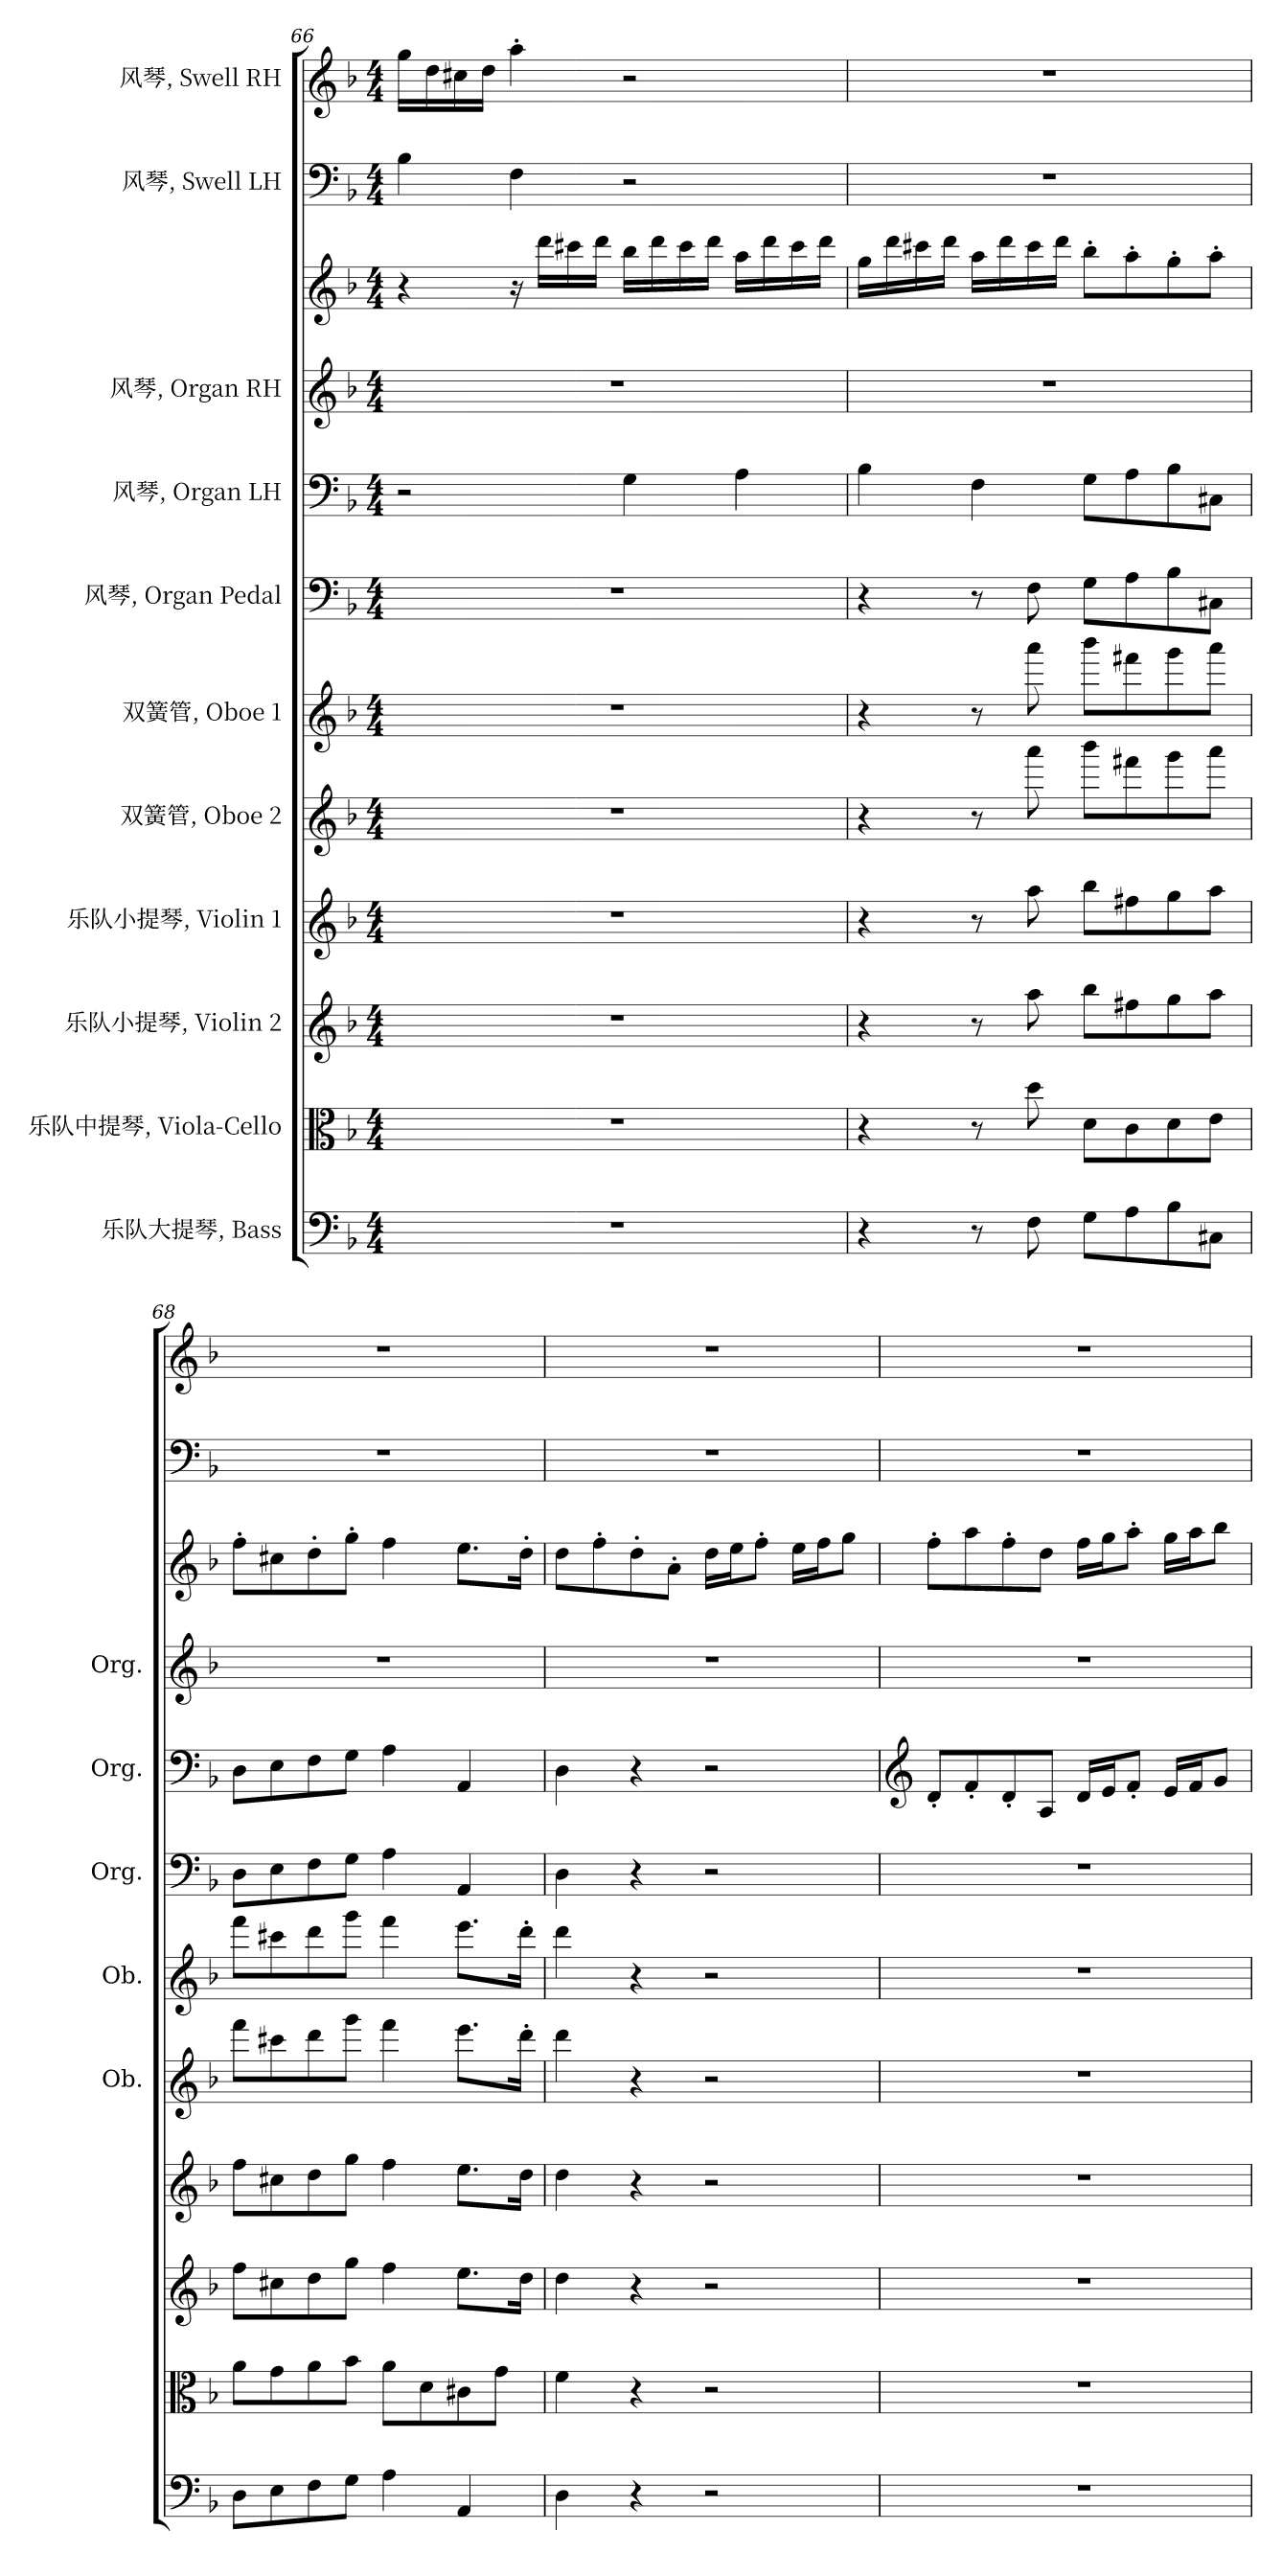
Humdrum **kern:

**kern	**kern	**kern	**kern	**kern	**kern	**kern	**kern	**kern	**kern	**kern	**kern
*part11	*part10	*part9	*part8	*part7	*part6	*part5	*part4	*part3	*part3	*part2	*part1
*staff12	*staff11	*staff10	*staff9	*staff8	*staff7	*staff6	*staff5	*staff4	*staff3	*staff2	*staff1
*I"乐队大提琴, Bass	*I"乐队中提琴, Viola-Cello	*I"乐队小提琴, Violin 2	*I"乐队小提琴, Violin 1	*I"双簧管, Oboe 2	*I"双簧管, Oboe 1	*I"风琴, Organ Pedal	*I"风琴, Organ LH	*I"风琴, Organ RH	*	*I"风琴, Swell LH	*I"风琴, Swell RH
*	*	*	*	*I'Ob.	*I'Ob.	*I'Org.	*I'Org.	*I'Org.	*	*	*
*clefF4	*clefC3	*clefG2	*clefG2	*clefG2	*clefG2	*clefF4	*clefF4	*clefG2	*clefG2	*clefF4	*clefG2
*k[b-]	*k[b-]	*k[b-]	*k[b-]	*k[b-]	*k[b-]	*k[b-]	*k[b-]	*k[b-]	*k[b-]	*k[b-]	*k[b-]
*M4/4	*M4/4	*M4/4	*M4/4	*M4/4	*M4/4	*M4/4	*M4/4	*M4/4	*M4/4	*M4/4	*M4/4
=66	=66	=66	=66	=66	=66	=66	=66	=66	=66	=66	=66
1r	1r	1r	1r	1r	1r	1r	2r	1r	4r	4B-\	16gg\LL
.	.	.	.	.	.	.	.	.	.	.	16dd\
.	.	.	.	.	.	.	.	.	.	.	16cc#X\
.	.	.	.	.	.	.	.	.	.	.	16dd\JJ
.	.	.	.	.	.	.	.	.	16r	4F\	4aa'\
.	.	.	.	.	.	.	.	.	16ddd\LL	.	.
.	.	.	.	.	.	.	.	.	16ccc#X\	.	.
.	.	.	.	.	.	.	.	.	16ddd\JJ	.	.
.	.	.	.	.	.	.	4G\	.	16bb-\LL	2r	2r
.	.	.	.	.	.	.	.	.	16ddd\	.	.
.	.	.	.	.	.	.	.	.	16ccc#\	.	.
.	.	.	.	.	.	.	.	.	16ddd\JJ	.	.
.	.	.	.	.	.	.	4A\	.	16aa\LL	.	.
.	.	.	.	.	.	.	.	.	16ddd\	.	.
.	.	.	.	.	.	.	.	.	16ccc#\	.	.
.	.	.	.	.	.	.	.	.	16ddd\JJ	.	.
!!LO:PB:g=z
=67	=67	=67	=67	=67	=67	=67	=67	=67	=67	=67	=67
4r	4r	4r	4r	4r	4r	4r	4B-\	1r	16gg\LL	1r	1r
.	.	.	.	.	.	.	.	.	16ddd\	.	.
.	.	.	.	.	.	.	.	.	16ccc#X\	.	.
.	.	.	.	.	.	.	.	.	16ddd\JJ	.	.
8r	8r	8r	8r	8r	8r	8r	4F\	.	16aa\LL	.	.
.	.	.	.	.	.	.	.	.	16ddd\	.	.
8F\	8dd\	8aa\	8aa\	8aaa\	8aaa\	8F\	.	.	16ccc#\	.	.
.	.	.	.	.	.	.	.	.	16ddd\JJ	.	.
8G\L	8d\L	8bb-\L	8bb-\L	8bbb-\L	8bbb-\L	8G\L	8G\L	.	8bb-'\L	.	.
8A\	8c\	8ff#X\	8ff#X\	8fff#X\	8fff#X\	8A\	8A\	.	8aa'\	.	.
8B-\	8d\	8gg\	8gg\	8ggg\	8ggg\	8B-\	8B-\	.	8gg'\	.	.
8C#X\J	8e\J	8aa\J	8aa\J	8aaa\J	8aaa\J	8C#X\J	8C#X\J	.	8aa'\J	.	.
=68	=68	=68	=68	=68	=68	=68	=68	=68	=68	=68	=68
8D\L	8a\L	8ff\L	8ff\L	8fff\L	8fff\L	8D\L	8D\L	1r	8ff'\L	1r	1r
8E\	8g\	8cc#X\	8cc#X\	8ccc#X\	8ccc#X\	8E\	8E\	.	8cc#X\	.	.
8F\	8a\	8dd\	8dd\	8ddd\	8ddd\	8F\	8F\	.	8dd'\	.	.
8G\J	8b-\J	8gg\J	8gg\J	8ggg\J	8ggg\J	8G\J	8G\J	.	8gg'\J	.	.
4A\	8a\L	4ff\	4ff\	4fff\	4fff\	4A\	4A\	.	4ff\	.	.
.	8d\	.	.	.	.	.	.	.	.	.	.
4AA/	8c#X\	8.ee\L	8.ee\L	8.eee\L	8.eee\L	4AA/	4AA/	.	8.ee\L	.	.
.	8g\J	.	.	.	.	.	.	.	.	.	.
.	.	16dd\Jk	16dd\Jk	16ddd'\Jk	16ddd'\Jk	.	.	.	16dd'\Jk	.	.
=69	=69	=69	=69	=69	=69	=69	=69	=69	=69	=69	=69
4D\	4f\	4dd\	4dd\	4ddd\	4ddd\	4D\	4D\	1r	8dd\L	1r	1r
.	.	.	.	.	.	.	.	.	8ff'\	.	.
4r	4r	4r	4r	4r	4r	4r	4r	.	8dd'\	.	.
.	.	.	.	.	.	.	.	.	8a'\J	.	.
2r	2r	2r	2r	2r	2r	2r	2r	.	16dd\LL	.	.
.	.	.	.	.	.	.	.	.	16ee\J	.	.
.	.	.	.	.	.	.	.	.	8ff'\J	.	.
.	.	.	.	.	.	.	.	.	16ee\LL	.	.
.	.	.	.	.	.	.	.	.	16ff\J	.	.
.	.	.	.	.	.	.	.	.	8gg\J	.	.
!!LO:PB:g=z
=70	=70	=70	=70	=70	=70	=70	=70	=70	=70	=70	=70
*	*	*	*	*	*	*	*clefG2	*	*	*	*
1r	1r	1r	1r	1r	1r	1r	8d'/L	1r	8ff'\L	1r	1r
.	.	.	.	.	.	.	8f'/	.	8aa\	.	.
.	.	.	.	.	.	.	8d'/	.	8ff'\	.	.
.	.	.	.	.	.	.	8A/J	.	8dd\J	.	.
.	.	.	.	.	.	.	16d/LL	.	16ff\LL	.	.
.	.	.	.	.	.	.	16e/J	.	16gg\J	.	.
.	.	.	.	.	.	.	8f'/J	.	8aa'\J	.	.
.	.	.	.	.	.	.	16e/LL	.	16gg\LL	.	.
.	.	.	.	.	.	.	16f/J	.	16aa\J	.	.
.	.	.	.	.	.	.	8g/J	.	8bb-\J	.	.
=	=	=	=	=	=	=	=	=	=	=	=
*-	*-	*-	*-	*-	*-	*-	*-	*-	*-	*-	*-
